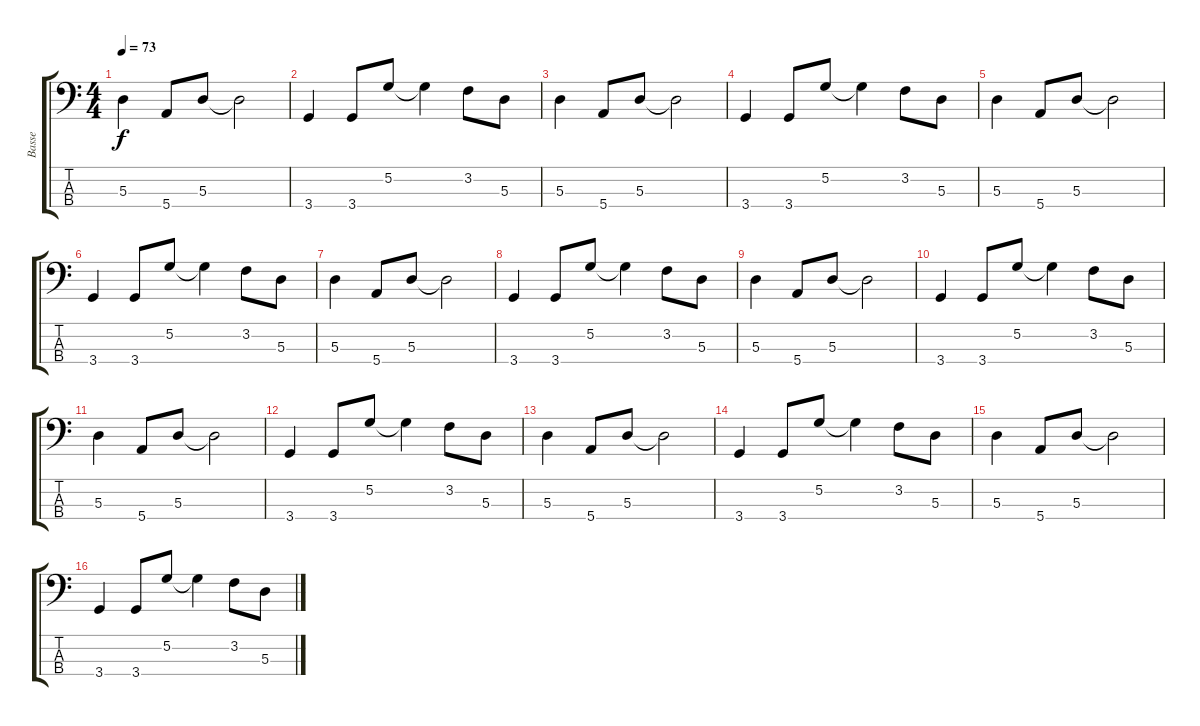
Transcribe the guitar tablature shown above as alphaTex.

\track ("Basse" "Basse") {instrument electricbasspick}
\staff {score tabs}
\tuning (G2 D2 A1 E1) {hide}
\ts (4 4)
\tempo 73
\clef f4
\ks c
5.3.4{dy f} 5.4.8 5.3.8 5.3{t}.2 |
3.4.4 3.4.8 5.2.8 5.2{t}.4 3.2.8 5.3.8 |
5.3.4 5.4.8 5.3.8 5.3{t}.2 |
3.4.4 3.4.8 5.2.8 5.2{t}.4 3.2.8 5.3.8 |
5.3.4 5.4.8 5.3.8 5.3{t}.2 |
3.4.4 3.4.8 5.2.8 5.2{t}.4 3.2.8 5.3.8 |
5.3.4 5.4.8 5.3.8 5.3{t}.2 |
3.4.4 3.4.8 5.2.8 5.2{t}.4 3.2.8 5.3.8 |
5.3.4 5.4.8 5.3.8 5.3{t}.2 |
3.4.4 3.4.8 5.2.8 5.2{t}.4 3.2.8 5.3.8 |
5.3.4 5.4.8 5.3.8 5.3{t}.2 |
3.4.4 3.4.8 5.2.8 5.2{t}.4 3.2.8 5.3.8 |
5.3.4 5.4.8 5.3.8 5.3{t}.2 |
3.4.4 3.4.8 5.2.8 5.2{t}.4 3.2.8 5.3.8 |
5.3.4 5.4.8 5.3.8 5.3{t}.2 |
3.4.4 3.4.8 5.2.8 5.2{t}.4 3.2.8 5.3.8
